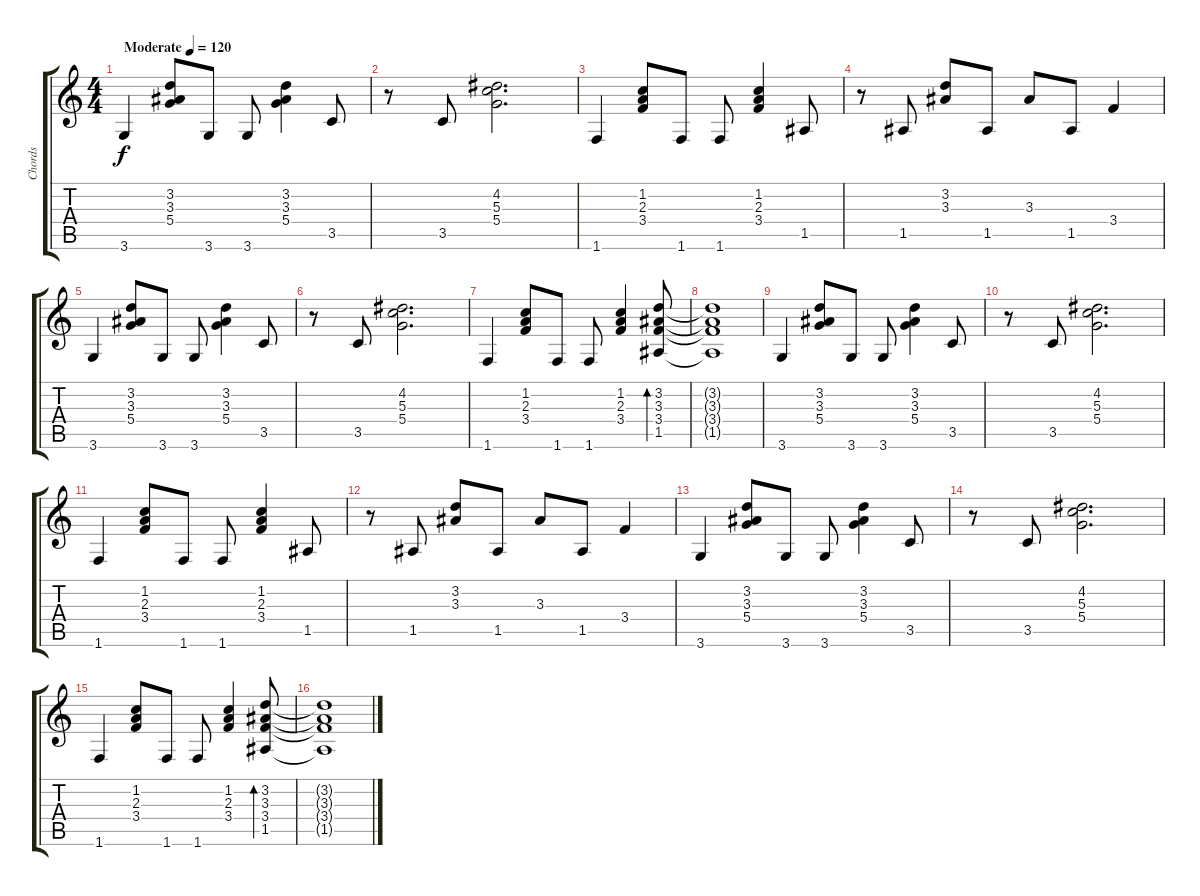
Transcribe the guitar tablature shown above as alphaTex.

\track ("Chords" "Chords") {instrument acousticguitarnylon}
\staff {score tabs}
\tuning (E4 B3 G3 D3 A2 E2) {hide}
\ts (4 4)
\tempo (120 "Moderate")
\clef g2
\ks c
3.6.4{dy f instrument acousticguitarnylon} (3.2 3.3 5.4).8 3.6.8 3.6.8 (3.2 3.3 5.4).4 3.5.8 |
r.8 3.5.8 (4.2 5.3 5.4).2{d} |
1.6.4 (1.2 2.3 3.4).8 1.6.8 1.6.8 (1.2 2.3 3.4).4 1.5.8 |
r.8 1.5.8 (3.2 3.3).8 1.5.8 3.3.8 1.5.8 3.4.4 |
3.6.4 (3.2 3.3 5.4).8 3.6.8 3.6.8 (3.2 3.3 5.4).4 3.5.8 |
r.8 3.5.8 (4.2 5.3 5.4).2{d} |
1.6.4 (1.2 2.3 3.4).8 1.6.8 1.6.8 (1.2 2.3 3.4).4 (3.2 3.3 3.4 1.5).8{bd 120} |
(3.2{t} 3.3{t} 3.4{t} 1.5{t}).1 |
3.6.4 (3.2 3.3 5.4).8 3.6.8 3.6.8 (3.2 3.3 5.4).4 3.5.8 |
r.8 3.5.8 (4.2 5.3 5.4).2{d} |
1.6.4 (1.2 2.3 3.4).8 1.6.8 1.6.8 (1.2 2.3 3.4).4 1.5.8 |
r.8 1.5.8 (3.2 3.3).8 1.5.8 3.3.8 1.5.8 3.4.4 |
3.6.4 (3.2 3.3 5.4).8 3.6.8 3.6.8 (3.2 3.3 5.4).4 3.5.8 |
r.8 3.5.8 (4.2 5.3 5.4).2{d} |
1.6.4 (1.2 2.3 3.4).8 1.6.8 1.6.8 (1.2 2.3 3.4).4 (3.2 3.3 3.4 1.5).8{bd 120} |
(3.2{t} 3.3{t} 3.4{t} 1.5{t}).1
